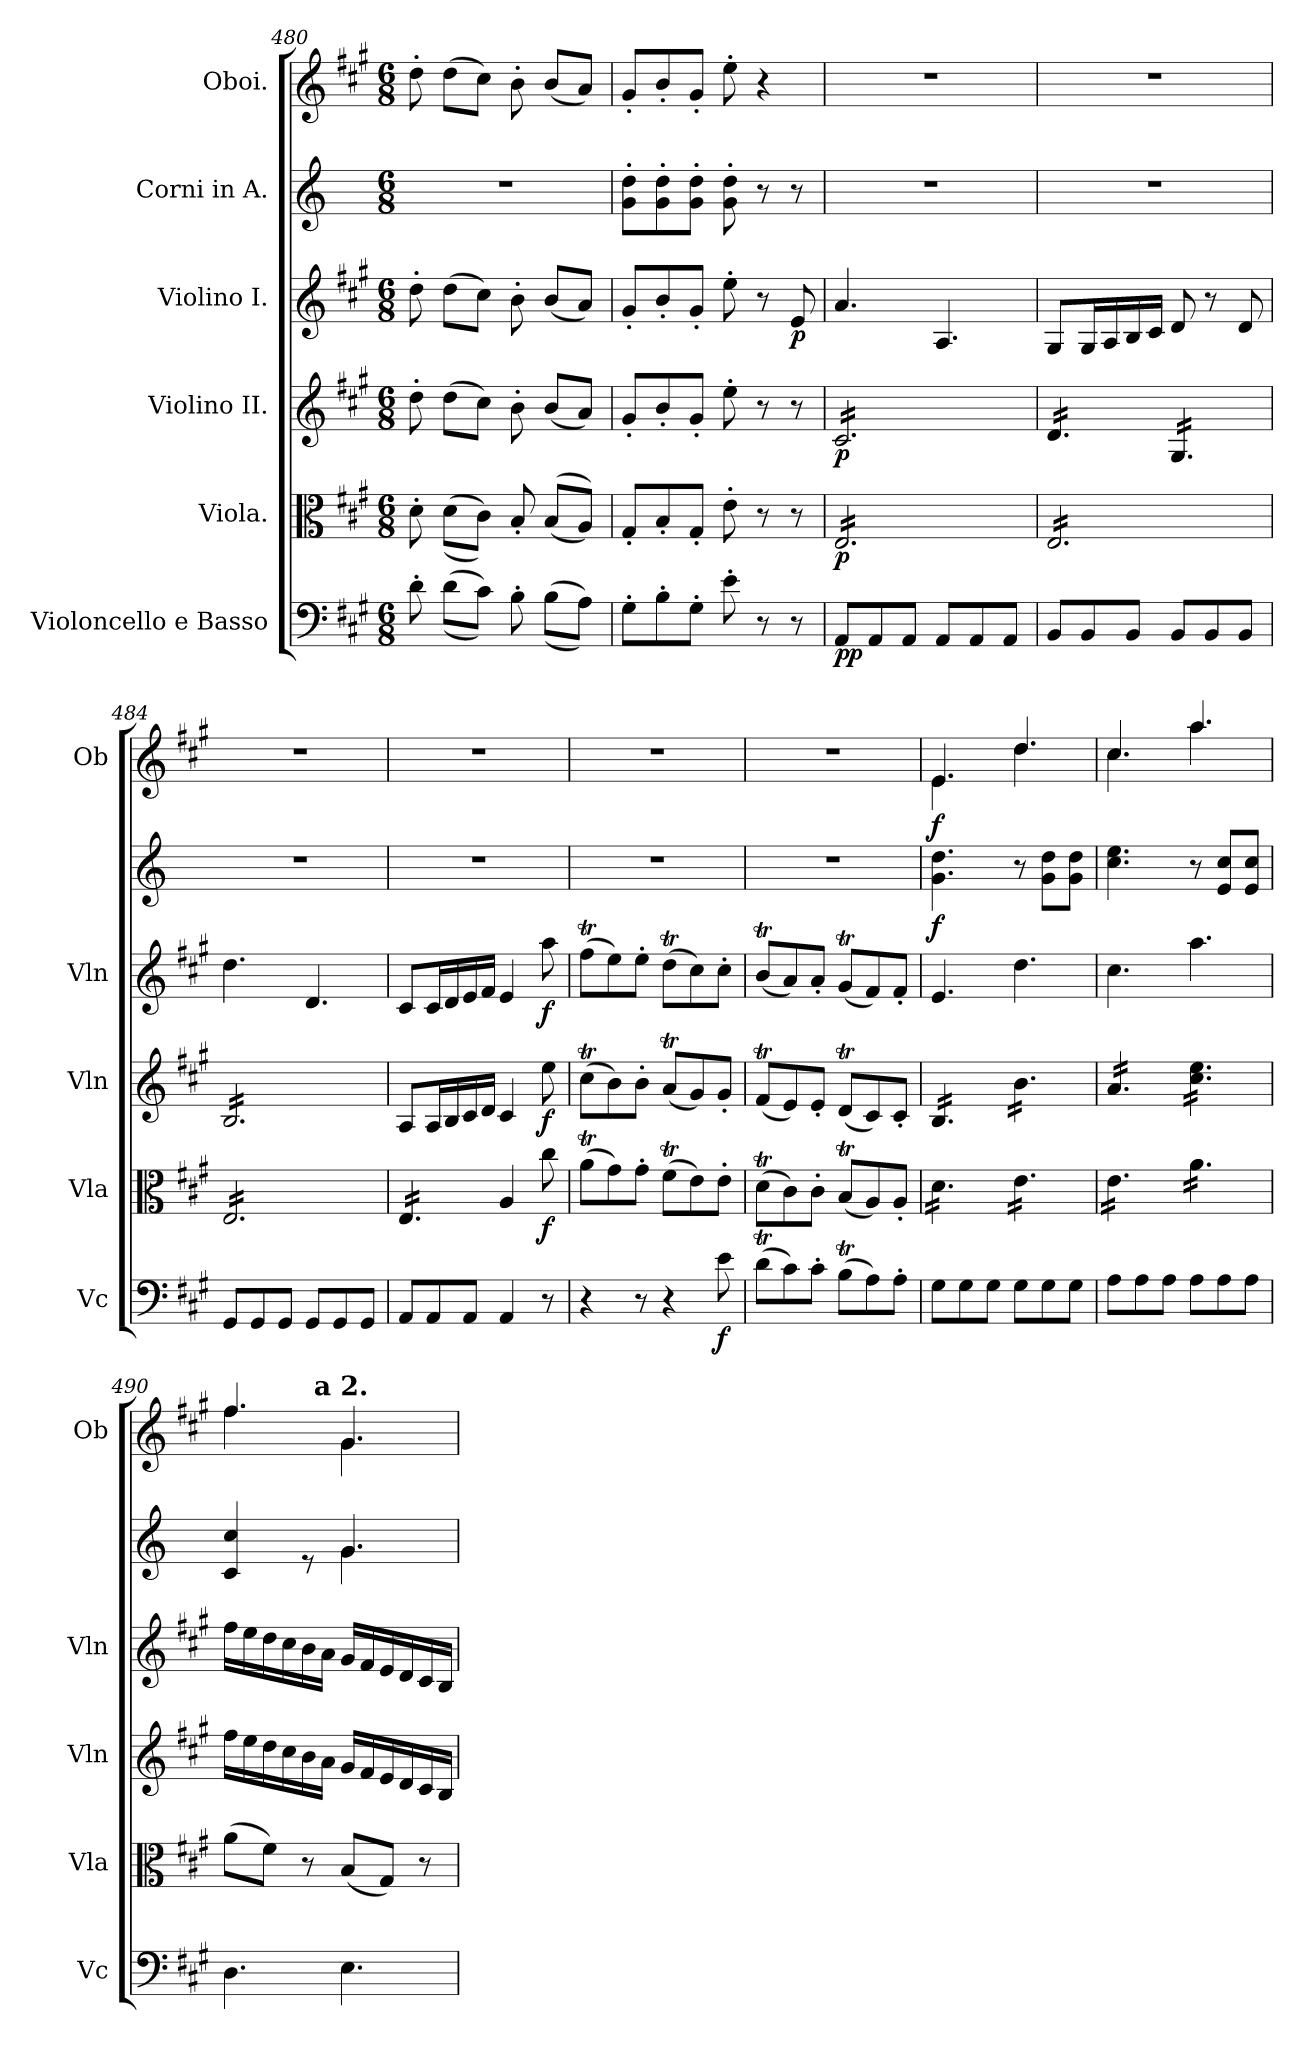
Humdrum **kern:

**kern	**dynam	**kern	**dynam	**kern	**dynam	**kern	**dynam	**kern	**dynam	**kern	**dynam
*part6	*part6	*part5	*part5	*part4	*part4	*part3	*part3	*part2	*part2	*part1	*part1
*staff6	*staff6	*staff5	*staff5	*staff4	*staff4	*staff3	*staff3	*staff2	*staff2	*staff1	*staff1
*I"Violoncello e Basso	*	*I"Viola.	*	*I"Violino II.	*	*I"Violino I.	*	*I"Corni in A.	*	*I"Oboi.	*
*I'Vc	*	*I'Vla	*	*I'Vln	*	*I'Vln	*	*	*	*I'Ob	*
*clefF4	*	*clefC3	*	*clefG2	*	*clefG2	*	*clefG2	*	*clefG2	*
*	*	*	*	*	*	*	*	*ITrd2c3	*	*	*
*k[f#c#g#]	*	*k[f#c#g#]	*	*k[f#c#g#]	*	*k[f#c#g#]	*	*k[f#c#g#]	*	*k[f#c#g#]	*
*M6/8	*	*M6/8	*	*M6/8	*	*M6/8	*	*M6/8	*	*M6/8	*
=480	=480	=480	=480	=480	=480	=480	=480	=480	=480	=480	=480
8d'\	.	8d'\	.	8dd'\	.	8dd'\	.	2.r	.	8dd'\	.
(>(>8d\L	.	(>(>8d\L	.	(>8dd\L	.	(>8dd\L	.	.	.	(>8dd\L	.
8c#\J))	.	8c#\J))	.	8cc#\J)	.	8cc#\J)	.	.	.	8cc#\J)	.
8B'\	.	8B'/	.	8b'\	.	8b'\	.	.	.	8b'\	.
(>(>8B\L	.	(<(<8B/L	.	(<8b/L	.	(<8b/L	.	.	.	(<8b/L	.
8A\J))	.	8A/J))	.	8a/J)	.	8a/J)	.	.	.	8a/J)	.
!!LO:PB:g=z
=481	=481	=481	=481	=481	=481	=481	=481	=481	=481	=481	=481
8G#'\L	.	8G#'/L	.	8g#'/L	.	8g#'/L	.	8e\' 8b\'L	.	8g#'/L	.
8B'\	.	8B'/	.	8b'/	.	8b'/	.	8e\' 8b\'	.	8b'/	.
8G#'\J	.	8G#'/J	.	8g#'/J	.	8g#'/J	.	8e\' 8b\'J	.	8g#'/J	.
8e'\	.	8e'\	.	8ee'\	.	8ee'\	.	8e\' 8b\'	.	8ee'\	.
8r	.	8r	.	8r	.	8r	.	8r	.	4r	.
!	!	!	!	!	!	!	!LO:DY:b	!	!	!	!
8r	.	8r	.	8r	.	8e/	p	8r	.	.	.
=482	=482	=482	=482	=482	=482	=482	=482	=482	=482	=482	=482
!	!LO:DY:b	!	!	!	!	!	!	!	!	!	!
!	!LO:DY:n=1:b	!	!LO:DY:b	!	!LO:DY:b	!	!	!	!	!	!
*	*	*tremolo	*	*	*	*	*	*	*	*	*
*	*	*	*	*tremolo	*	*	*	*	*	*	*
8AA/L	p p	16E/LL	p	16c#/LL	p	4.a/	.	2.r	.	2.r	.
.	.	16E/	.	16c#/	.	.	.	.	.	.	.
8AA/	.	16E/	.	16c#/	.	.	.	.	.	.	.
.	.	16E/	.	16c#/	.	.	.	.	.	.	.
8AA/J	.	16E/	.	16c#/	.	.	.	.	.	.	.
.	.	16E/	.	16c#/	.	.	.	.	.	.	.
8AA/L	.	16E/	.	16c#/	.	4.A/	.	.	.	.	.
.	.	16E/	.	16c#/	.	.	.	.	.	.	.
8AA/	.	16E/	.	16c#/	.	.	.	.	.	.	.
.	.	16E/	.	16c#/	.	.	.	.	.	.	.
8AA/J	.	16E/	.	16c#/	.	.	.	.	.	.	.
.	.	16E/JJ	.	16c#/JJ	.	.	.	.	.	.	.
=483	=483	=483	=483	=483	=483	=483	=483	=483	=483	=483	=483
8BB/L	.	16E/LL	.	16d/LL	.	8G#/L	.	2.r	.	2.r	.
.	.	16E/	.	16d/	.	.	.	.	.	.	.
8BB/	.	16E/	.	16d/	.	16G#/L	.	.	.	.	.
.	.	16E/	.	16d/	.	16A/	.	.	.	.	.
8BB/J	.	16E/	.	16d/	.	16B/	.	.	.	.	.
.	.	16E/	.	16d/JJ	.	16c#/JJ	.	.	.	.	.
8BB/L	.	16E/	.	16G#/LL	.	8d/	.	.	.	.	.
.	.	16E/	.	16G#/	.	.	.	.	.	.	.
8BB/	.	16E/	.	16G#/	.	8r	.	.	.	.	.
.	.	16E/	.	16G#/	.	.	.	.	.	.	.
8BB/J	.	16E/	.	16G#/	.	8d/	.	.	.	.	.
.	.	16E/JJ	.	16G#/JJ	.	.	.	.	.	.	.
=484	=484	=484	=484	=484	=484	=484	=484	=484	=484	=484	=484
8GG#/L	.	16E/LL	.	16B/LL	.	4.dd\	.	2.r	.	2.r	.
.	.	16E/	.	16B/	.	.	.	.	.	.	.
8GG#/	.	16E/	.	16B/	.	.	.	.	.	.	.
.	.	16E/	.	16B/	.	.	.	.	.	.	.
8GG#/J	.	16E/	.	16B/	.	.	.	.	.	.	.
.	.	16E/	.	16B/	.	.	.	.	.	.	.
8GG#/L	.	16E/	.	16B/	.	4.d/	.	.	.	.	.
.	.	16E/	.	16B/	.	.	.	.	.	.	.
8GG#/	.	16E/	.	16B/	.	.	.	.	.	.	.
.	.	16E/	.	16B/	.	.	.	.	.	.	.
8GG#/J	.	16E/	.	16B/	.	.	.	.	.	.	.
.	.	16E/JJ	.	16B/JJ	.	.	.	.	.	.	.
*	*	*	*	*Xtremolo	*	*	*	*	*	*	*
=485	=485	=485	=485	=485	=485	=485	=485	=485	=485	=485	=485
8AA/L	.	16E/LL	.	8A/L	.	8c#/L	.	2.r	.	2.r	.
.	.	16E/	.	.	.	.	.	.	.	.	.
8AA/	.	16E/	.	16A/L	.	16c#/L	.	.	.	.	.
.	.	16E/	.	16B/	.	16d/	.	.	.	.	.
8AA/J	.	16E/	.	16c#/	.	16e/	.	.	.	.	.
.	.	16E/JJ	.	16d/JJ	.	16f#/JJ	.	.	.	.	.
*	*	*Xtremolo	*	*	*	*	*	*	*	*	*
4AA/	.	4A/	.	4c#/	.	4e/	.	.	.	.	.
!	!	!	!LO:DY:b	!	!LO:DY:b	!	!LO:DY:b	!	!	!	!
8r	.	8cc#\	f	8ee\	f	8aa\	f	.	.	.	.
!!LO:LB:g=z
=486	=486	=486	=486	=486	=486	=486	=486	=486	=486	=486	=486
4r	.	(>8aT\L	.	(>8cc#t\L	.	(>8ff#T\L	.	2.r	.	2.r	.
.	.	8g#\)	.	8b\)	.	8ee\)	.	.	.	.	.
8r	.	8g#'\J	.	8b'\J	.	8ee'\J	.	.	.	.	.
4r	.	(>8f#T\L	.	(<8aT/L	.	(>8ddT\L	.	.	.	.	.
.	.	8e\)	.	8g#/)	.	8cc#\)	.	.	.	.	.
!	!LO:DY:b	!	!	!	!	!	!	!	!	!	!
8e\	f	8e'\J	.	8g#'/J	.	8cc#'\J	.	.	.	.	.
=487	=487	=487	=487	=487	=487	=487	=487	=487	=487	=487	=487
(>8dT\L	.	(>8dT\L	.	(<8f#T/L	.	(<8bT/L	.	2.r	.	2.r	.
8c#\)	.	8c#\)	.	8e/)	.	8a/)	.	.	.	.	.
8c#'\J	.	8c#'\J	.	8e'/J	.	8a'/J	.	.	.	.	.
(>8BT\L	.	(<8BT/L	.	(<8dT/L	.	(<8g#t/L	.	.	.	.	.
8A\)	.	8A/)	.	8c#/)	.	8f#/)	.	.	.	.	.
8A'\J	.	8A'/J	.	8c#'/J	.	8f#'/J	.	.	.	.	.
=488	=488	=488	=488	=488	=488	=488	=488	=488	=488	=488	=488
*	*	*	*	*	*	*	*	*	*	*^	*
!	!	!	!	!	!	!	!	!	!LO:DY:b	!	!	!LO:DY:b
*	*	*tremolo	*	*	*	*	*	*	*	*	*	*
*	*	*	*	*tremolo	*	*	*	*	*	*	*	*
8G#\L	.	16d\LL	.	16B/LL	.	4.e/	.	4.e\ 4.b\	f	4.e/	4.e\	f
.	.	16d\	.	16B/	.	.	.	.	.	.	.	.
8G#\	.	16d\	.	16B/	.	.	.	.	.	.	.	.
.	.	16d\	.	16B/	.	.	.	.	.	.	.	.
8G#\J	.	16d\	.	16B/	.	.	.	.	.	.	.	.
.	.	16d\JJ	.	16B/JJ	.	.	.	.	.	.	.	.
8G#\L	.	16e\LL	.	16b\LL	.	4.dd\	.	8r	.	4.dd/	4.dd\	.
.	.	16e\	.	16b\	.	.	.	.	.	.	.	.
8G#\	.	16e\	.	16b\	.	.	.	8e\ 8b\L	.	.	.	.
.	.	16e\	.	16b\	.	.	.	.	.	.	.	.
8G#\J	.	16e\	.	16b\	.	.	.	8e\ 8b\J	.	.	.	.
.	.	16e\JJ	.	16b\JJ	.	.	.	.	.	.	.	.
=489	=489	=489	=489	=489	=489	=489	=489	=489	=489	=489	=489	=489
8A\L	.	16e\LL	.	16a/LL	.	4.cc#\	.	4.a\ 4.cc#\	.	4.cc#/	4.cc#\	.
.	.	16e\	.	16a/	.	.	.	.	.	.	.	.
8A\	.	16e\	.	16a/	.	.	.	.	.	.	.	.
.	.	16e\	.	16a/	.	.	.	.	.	.	.	.
8A\J	.	16e\	.	16a/	.	.	.	.	.	.	.	.
.	.	16e\JJ	.	16a/JJ	.	.	.	.	.	.	.	.
8A\L	.	16a\LL	.	16cc#\ 16ee\LL	.	4.aa\	.	8r	.	4.aa/	4.aa\	.
.	.	16a\	.	16cc#\ 16ee\	.	.	.	.	.	.	.	.
8A\	.	16a\	.	16cc#\ 16ee\	.	.	.	8c#/ 8a/L	.	.	.	.
.	.	16a\	.	16cc#\ 16ee\	.	.	.	.	.	.	.	.
8A\J	.	16a\	.	16cc#\ 16ee\	.	.	.	8c#/ 8a/J	.	.	.	.
.	.	16a\JJ	.	16cc#\ 16ee\JJ	.	.	.	.	.	.	.	.
*	*	*	*	*Xtremolo	*	*	*	*	*	*	*	*
*	*	*Xtremolo	*	*	*	*	*	*	*	*	*	*
!!LO:REH:place=s1:b:B:enc=none:t=a 2.:qo=1.5	!!
=490	=490	=490	=490	=490	=490	=490	=490	=490	=490	=490	=490	=490
*	*	*	*	*	*	*	*	*^	*	*	*	*
4.D\	.	(>8a\L	.	16ff#\LL	.	16ff#\LL	.	4A/ 4a/	4.ryy	.	4.ff#/	4.ff#\	.
.	.	.	.	16ee\	.	16ee\	.	.	.	.	.	.	.
.	.	8f#\J)	.	16dd\	.	16dd\	.	.	.	.	.	.	.
.	.	.	.	16cc#\	.	16cc#\	.	.	.	.	.	.	.
.	.	8r	.	16b\	.	16b\	.	8re	.	.	.	.	.
.	.	.	.	16a\JJ	.	16a\JJ	.	.	.	.	.	.	.
4.E\	.	(<8B/L	.	16g#/LL	.	16g#/LL	.	4.e/	4.e\	.	4.g#/	4.g#\	.
.	.	.	.	16f#/	.	16f#/	.	.	.	.	.	.	.
.	.	8G#/J)	.	16e/	.	16e/	.	.	.	.	.	.	.
.	.	.	.	16d/	.	16d/	.	.	.	.	.	.	.
.	.	8r	.	16c#/	.	16c#/	.	.	.	.	.	.	.
.	.	.	.	16B/JJ	.	16B/JJ	.	.	.	.	.	.	.
*	*	*	*	*	*	*	*	*v	*v	*	*	*	*
*	*	*	*	*	*	*	*	*	*	*v	*v	*
=	=	=	=	=	=	=	=	=	=	=	=
*-	*-	*-	*-	*-	*-	*-	*-	*-	*-	*-	*-
